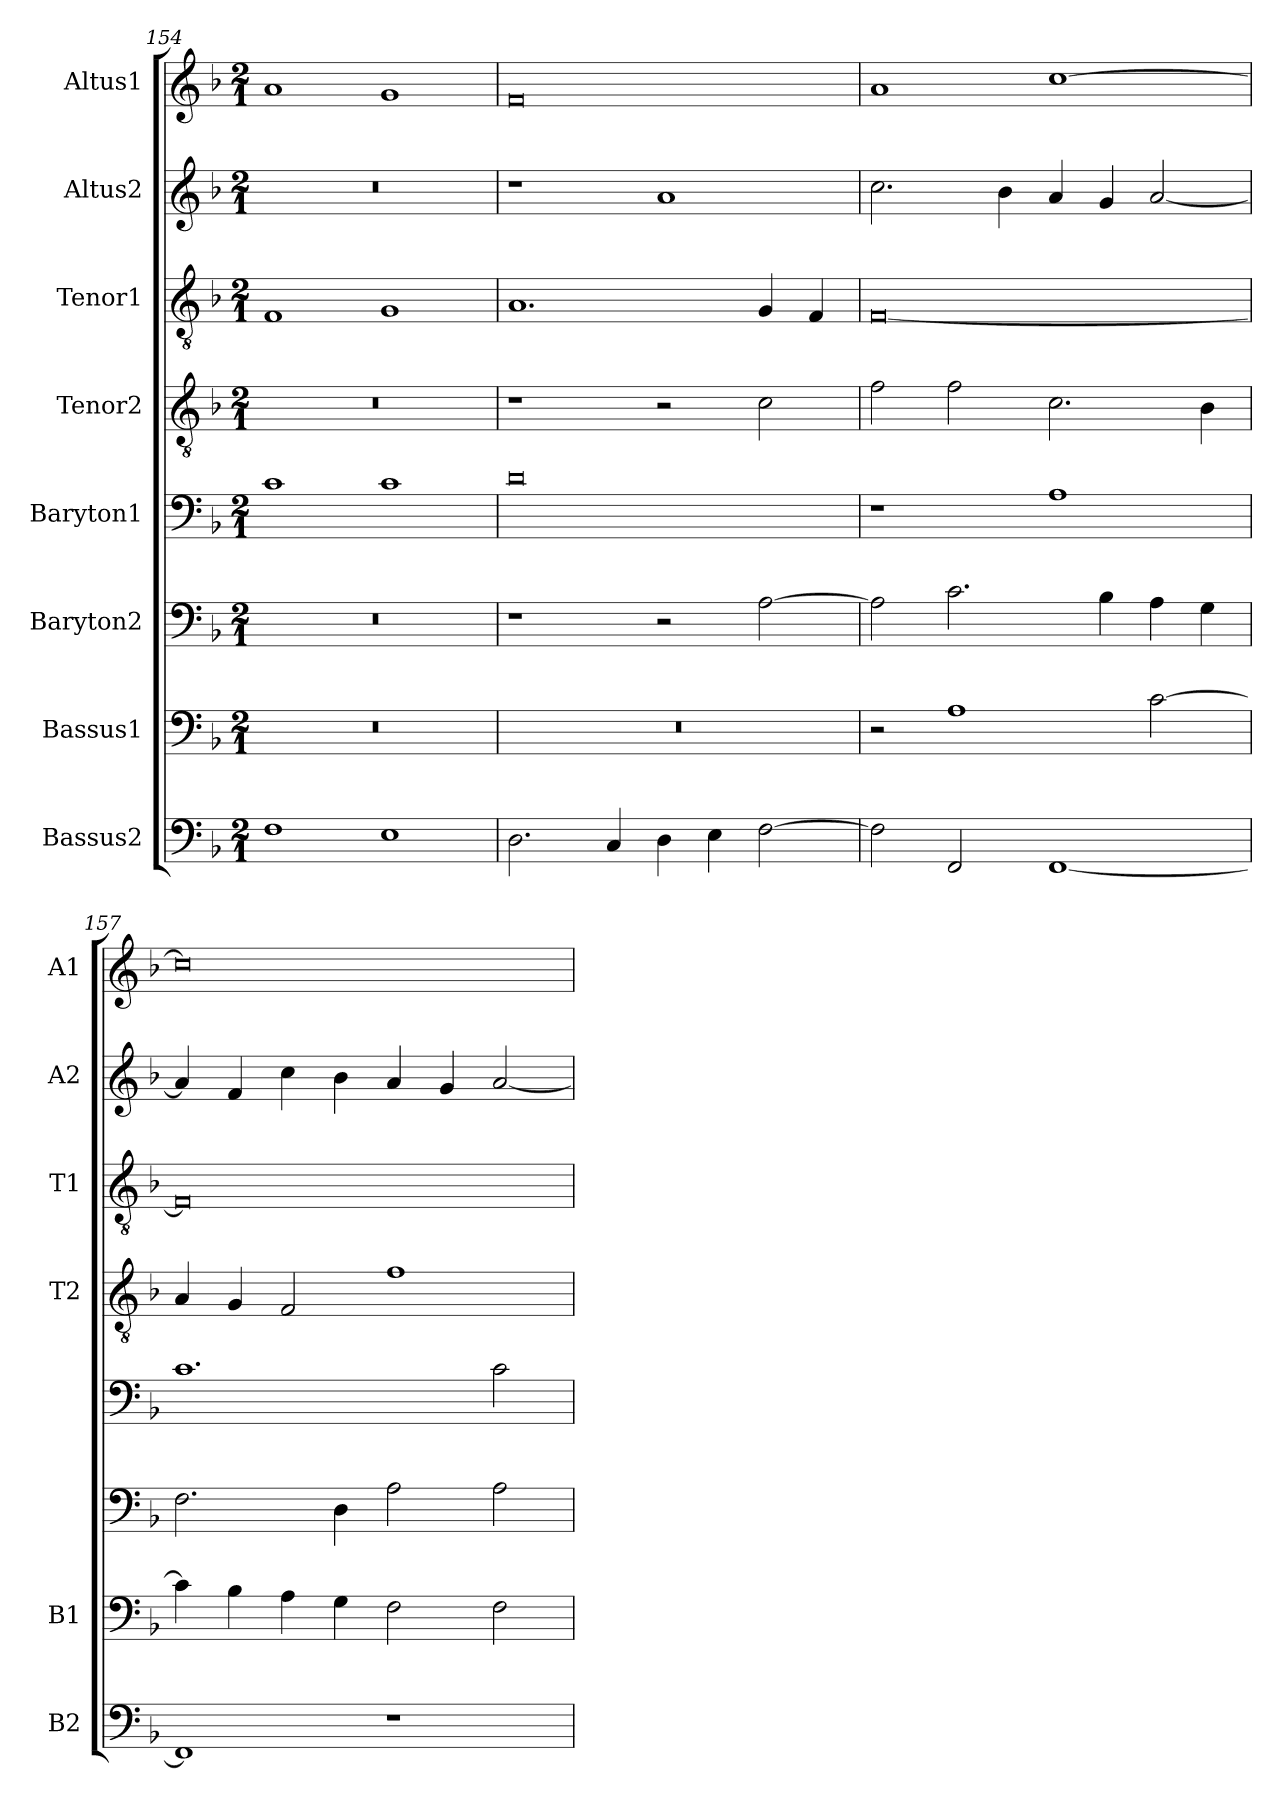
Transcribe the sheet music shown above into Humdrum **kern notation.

**kern	**kern	**kern	**kern	**kern	**kern	**kern	**kern
*part8	*part7	*part6	*part5	*part4	*part3	*part2	*part1
*staff8	*staff7	*staff6	*staff5	*staff4	*staff3	*staff2	*staff1
*I"Bassus2	*I"Bassus1	*I"Baryton2	*I"Baryton1	*I"Tenor2	*I"Tenor1	*I"Altus2	*I"Altus1
*I'B2	*I'B1	*	*	*I'T2	*I'T1	*I'A2	*I'A1
*clefF4	*clefF4	*clefF4	*clefF4	*clefGv2	*clefGv2	*clefG2	*clefG2
*k[b-]	*k[b-]	*k[b-]	*k[b-]	*k[b-]	*k[b-]	*k[b-]	*k[b-]
*M2/1	*M2/1	*M2/1	*M2/1	*M2/1	*M2/1	*M2/1	*M2/1
=154	=154	=154	=154	=154	=154	=154	=154
1F	0r	0r	1c	0r	1F	0r	1a
1E	.	.	1c	.	1G	.	1g
=155	=155	=155	=155	=155	=155	=155	=155
2.D	0r	1r	0d	1r	1.A	1r	0f
4C	.	.	.	.	.	.	.
4D	.	2r	.	2r	.	1a	.
4E	.	.	.	.	.	.	.
[2F	.	[2A	.	2c	4G	.	.
.	.	.	.	.	4F	.	.
=156	=156	=156	=156	=156	=156	=156	=156
2F]	2r	2A]	1r	2f	[0F	2.cc	1a
2FF	1A	2.c	.	2f	.	.	.
.	.	.	.	.	.	4b-	.
[1FF	.	.	1A	2.c	.	4a	[1cc
.	.	4B-	.	.	.	4g	.
.	[2c	4A	.	.	.	[2a	.
.	.	4G	.	4B-	.	.	.
=157	=157	=157	=157	=157	=157	=157	=157
1FF]	4c]	2.F	1.c	4A	0F]	4a]	0cc]
.	4B-	.	.	4G	.	4f	.
.	4A	.	.	2F	.	4cc	.
.	4G	4D	.	.	.	4b-	.
1r	2F	2A	.	1f	.	4a	.
.	.	.	.	.	.	4g	.
.	2F	2A	2c	.	.	[2a	.
=	=	=	=	=	=	=	=
*-	*-	*-	*-	*-	*-	*-	*-
